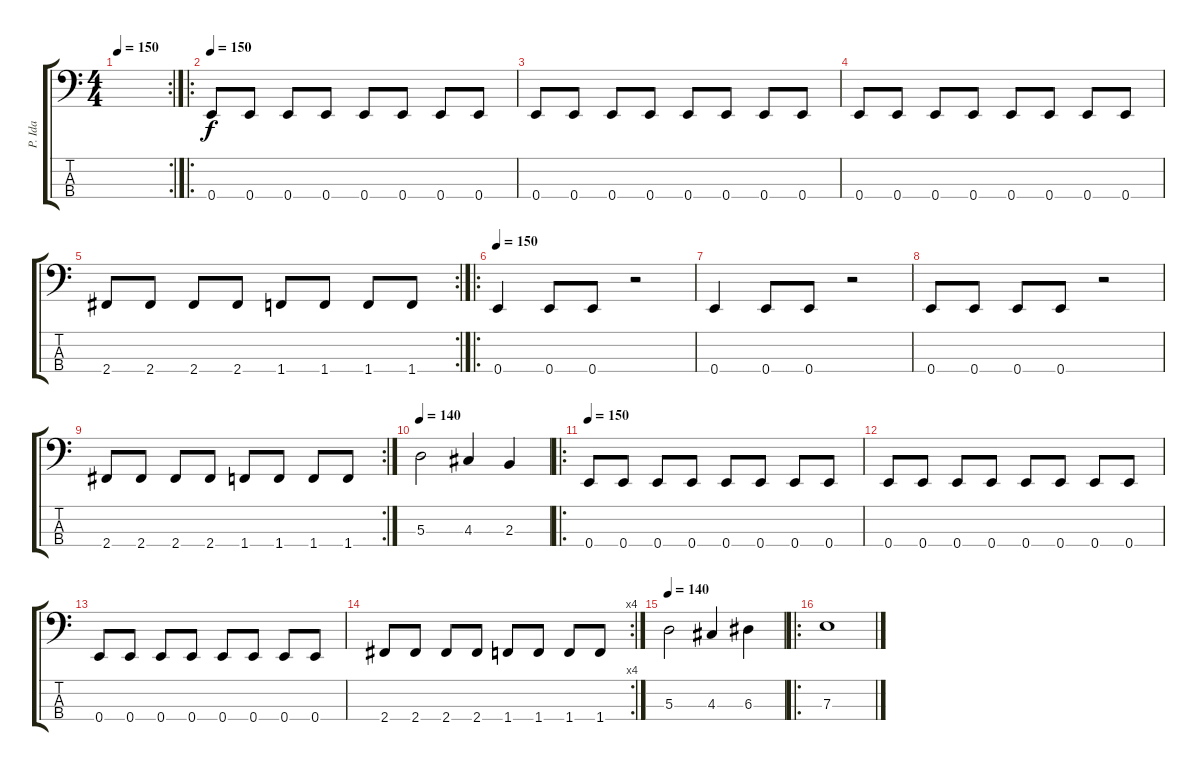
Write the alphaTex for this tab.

\track ("P. Ida" "P. Ida") {instrument electricbasspick}
\staff {score tabs}
\tuning (G2 D2 A1 E1) {hide}
\rc 2
\ts (4 4)
\tempo 150
\clef f4
\ks c
|
\ro
\tempo 150
0.4.8 0.4.8 0.4.8 0.4.8 0.4.8 0.4.8 0.4.8 0.4.8 |
0.4.8 0.4.8 0.4.8 0.4.8 0.4.8 0.4.8 0.4.8 0.4.8 |
0.4.8 0.4.8 0.4.8 0.4.8 0.4.8 0.4.8 0.4.8 0.4.8 |
\rc 2
2.4.8 2.4.8 2.4.8 2.4.8 1.4.8 1.4.8 1.4.8 1.4.8 |
\ro
\tempo 150
0.4.4 0.4.8 0.4.8 r.2 |
0.4.4 0.4.8 0.4.8 r.2 |
0.4.8 0.4.8 0.4.8 0.4.8 r.2 |
\rc 2
2.4.8 2.4.8 2.4.8 2.4.8 1.4.8 1.4.8 1.4.8 1.4.8 |
\tempo 140
5.3.2 4.3.4 2.3.4 |
\ro
\tempo 150
0.4.8 0.4.8 0.4.8 0.4.8 0.4.8 0.4.8 0.4.8 0.4.8 |
0.4.8 0.4.8 0.4.8 0.4.8 0.4.8 0.4.8 0.4.8 0.4.8 |
0.4.8 0.4.8 0.4.8 0.4.8 0.4.8 0.4.8 0.4.8 0.4.8 |
\rc 4
2.4.8 2.4.8 2.4.8 2.4.8 1.4.8 1.4.8 1.4.8 1.4.8 |
\tempo 140
5.3.2 4.3.4 6.3.4 |
\ro
7.3.1
